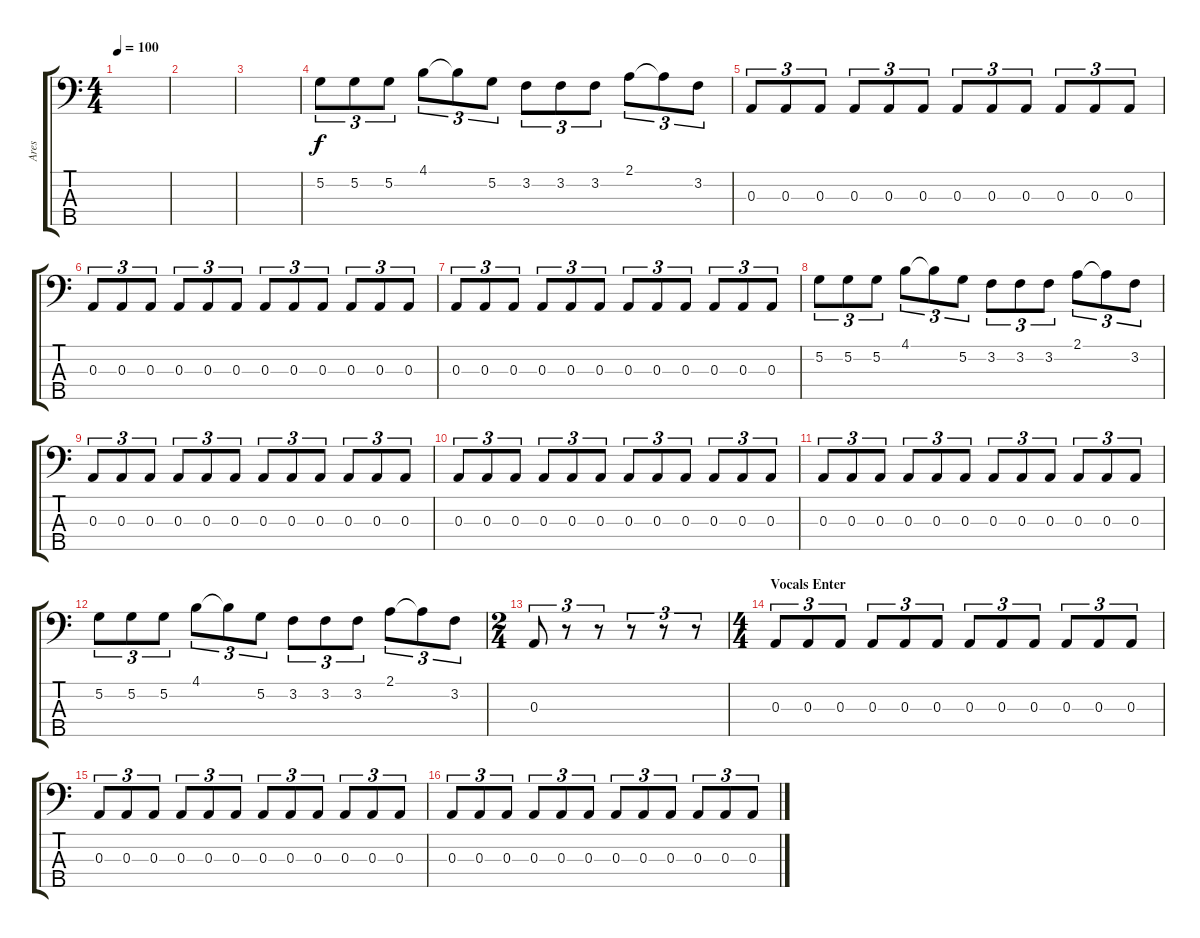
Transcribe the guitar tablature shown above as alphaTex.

\track ("Ares" "Ares") {instrument electricbassfinger}
\staff {score tabs}
\tuning (G2 D2 A1 E1 B0) {hide}
\ts (4 4)
\tempo 100
\clef f4
\ks c
|
|
|
5.2.8{tu (3 2)} 5.2.8{tu (3 2)} 5.2.8{tu (3 2)} 4.1.8{tu (3 2)} 4.1{t}.8{tu (3 2)} 5.2.8{tu (3 2)} 3.2.8{tu (3 2)} 3.2.8{tu (3 2)} 3.2.8{tu (3 2)} 2.1.8{tu (3 2)} 2.1{t}.8{tu (3 2)} 3.2.8{tu (3 2)} |
0.3.8{tu (3 2)} 0.3.8{tu (3 2)} 0.3.8{tu (3 2)} 0.3.8{tu (3 2)} 0.3.8{tu (3 2)} 0.3.8{tu (3 2)} 0.3.8{tu (3 2)} 0.3.8{tu (3 2)} 0.3.8{tu (3 2)} 0.3.8{tu (3 2)} 0.3.8{tu (3 2)} 0.3.8{tu (3 2)} |
0.3.8{tu (3 2)} 0.3.8{tu (3 2)} 0.3.8{tu (3 2)} 0.3.8{tu (3 2)} 0.3.8{tu (3 2)} 0.3.8{tu (3 2)} 0.3.8{tu (3 2)} 0.3.8{tu (3 2)} 0.3.8{tu (3 2)} 0.3.8{tu (3 2)} 0.3.8{tu (3 2)} 0.3.8{tu (3 2)} |
0.3.8{tu (3 2)} 0.3.8{tu (3 2)} 0.3.8{tu (3 2)} 0.3.8{tu (3 2)} 0.3.8{tu (3 2)} 0.3.8{tu (3 2)} 0.3.8{tu (3 2)} 0.3.8{tu (3 2)} 0.3.8{tu (3 2)} 0.3.8{tu (3 2)} 0.3.8{tu (3 2)} 0.3.8{tu (3 2)} |
5.2.8{tu (3 2)} 5.2.8{tu (3 2)} 5.2.8{tu (3 2)} 4.1.8{tu (3 2)} 4.1{t}.8{tu (3 2)} 5.2.8{tu (3 2)} 3.2.8{tu (3 2)} 3.2.8{tu (3 2)} 3.2.8{tu (3 2)} 2.1.8{tu (3 2)} 2.1{t}.8{tu (3 2)} 3.2.8{tu (3 2)} |
0.3.8{tu (3 2)} 0.3.8{tu (3 2)} 0.3.8{tu (3 2)} 0.3.8{tu (3 2)} 0.3.8{tu (3 2)} 0.3.8{tu (3 2)} 0.3.8{tu (3 2)} 0.3.8{tu (3 2)} 0.3.8{tu (3 2)} 0.3.8{tu (3 2)} 0.3.8{tu (3 2)} 0.3.8{tu (3 2)} |
0.3.8{tu (3 2)} 0.3.8{tu (3 2)} 0.3.8{tu (3 2)} 0.3.8{tu (3 2)} 0.3.8{tu (3 2)} 0.3.8{tu (3 2)} 0.3.8{tu (3 2)} 0.3.8{tu (3 2)} 0.3.8{tu (3 2)} 0.3.8{tu (3 2)} 0.3.8{tu (3 2)} 0.3.8{tu (3 2)} |
0.3.8{tu (3 2)} 0.3.8{tu (3 2)} 0.3.8{tu (3 2)} 0.3.8{tu (3 2)} 0.3.8{tu (3 2)} 0.3.8{tu (3 2)} 0.3.8{tu (3 2)} 0.3.8{tu (3 2)} 0.3.8{tu (3 2)} 0.3.8{tu (3 2)} 0.3.8{tu (3 2)} 0.3.8{tu (3 2)} |
5.2.8{tu (3 2)} 5.2.8{tu (3 2)} 5.2.8{tu (3 2)} 4.1.8{tu (3 2)} 4.1{t}.8{tu (3 2)} 5.2.8{tu (3 2)} 3.2.8{tu (3 2)} 3.2.8{tu (3 2)} 3.2.8{tu (3 2)} 2.1.8{tu (3 2)} 2.1{t}.8{tu (3 2)} 3.2.8{tu (3 2)} |
\ts (2 4)
0.3.8{tu (3 2)} r.8{tu (3 2)} r.8{tu (3 2)} r.8{tu (3 2)} r.8{tu (3 2)} r.8{tu (3 2)} |
\ts (4 4)
\section ("" "Vocals Enter")
0.3.8{tu (3 2)} 0.3.8{tu (3 2)} 0.3.8{tu (3 2)} 0.3.8{tu (3 2)} 0.3.8{tu (3 2)} 0.3.8{tu (3 2)} 0.3.8{tu (3 2)} 0.3.8{tu (3 2)} 0.3.8{tu (3 2)} 0.3.8{tu (3 2)} 0.3.8{tu (3 2)} 0.3.8{tu (3 2)} |
0.3.8{tu (3 2)} 0.3.8{tu (3 2)} 0.3.8{tu (3 2)} 0.3.8{tu (3 2)} 0.3.8{tu (3 2)} 0.3.8{tu (3 2)} 0.3.8{tu (3 2)} 0.3.8{tu (3 2)} 0.3.8{tu (3 2)} 0.3.8{tu (3 2)} 0.3.8{tu (3 2)} 0.3.8{tu (3 2)} |
0.3.8{tu (3 2)} 0.3.8{tu (3 2)} 0.3.8{tu (3 2)} 0.3.8{tu (3 2)} 0.3.8{tu (3 2)} 0.3.8{tu (3 2)} 0.3.8{tu (3 2)} 0.3.8{tu (3 2)} 0.3.8{tu (3 2)} 0.3.8{tu (3 2)} 0.3.8{tu (3 2)} 0.3.8{tu (3 2)}
